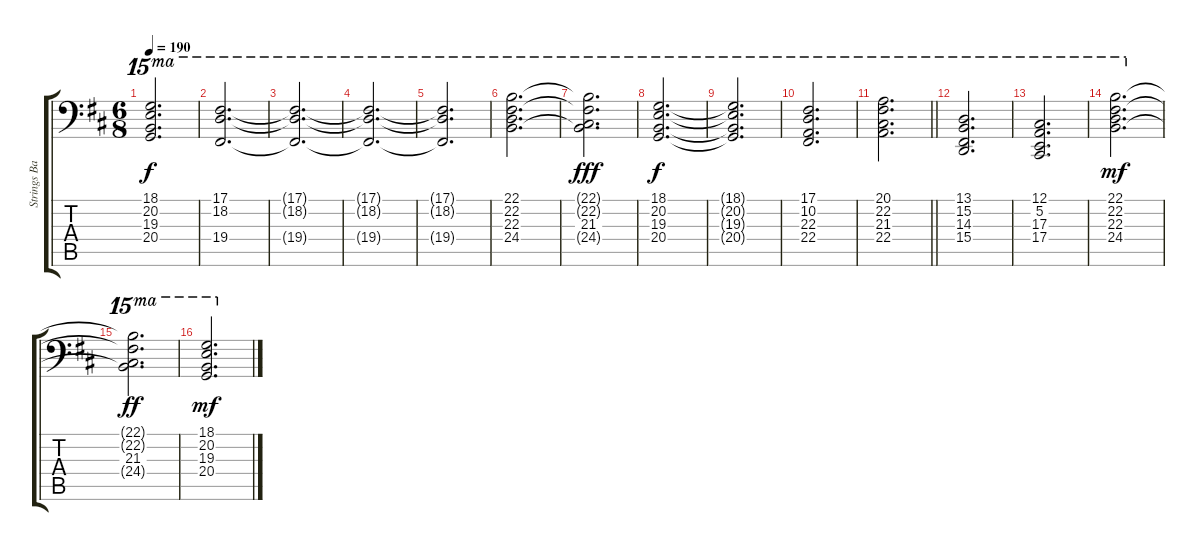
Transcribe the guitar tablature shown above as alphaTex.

\track ("Strings Back" "Strings Ba") {instrument stringensemble2}
\staff {score tabs}
\tuning (Db4 Ab3 E3 B2 Gb2 A1) {hide}
\ts (6 8)
\tempo 190
\clef f4
\ks bminor
(18.1{t} 20.2{t} 19.3{t} 20.4{t}).2{d ot 15ma dy f} |
(17.1 18.2 19.4).2{d ot 15ma} |
(17.1{t} 18.2{t} 19.4{t}).2{d ot 15ma} |
(17.1{t} 18.2{t} 19.4{t}).2{d ot 15ma} |
(17.1{t} 18.2{t} 19.4{t}).2{d ot 15ma} |
(22.1 22.2 22.3 24.4).2{d ot 15ma} |
(22.1{t} 22.2{t} 21.3 24.4{t}).2{d ot 15ma dy fff} |
(18.1 20.2 19.3 20.4).2{d ot 15ma dy f} |
(18.1{t} 20.2{t} 19.3{t} 20.4{t}).2{d ot 15ma} |
(17.1 10.2 22.3 22.4).2{d ot 15ma} |
\barLineRight lightlight
(20.1 22.2 21.3 22.4).2{d ot 15ma} |
(13.1 15.2 14.3 15.4).2{d ot 15ma} |
(12.1 5.2 17.3 17.4).2{d ot 15ma} |
(22.1 22.2 22.3 24.4).2{d ot 15ma dy mf} |
(22.1{t} 22.2{t} 21.3 24.4{t}).2{d ot 15ma dy ff} |
(18.1 20.2 19.3 20.4).2{d ot 15ma dy mf}
